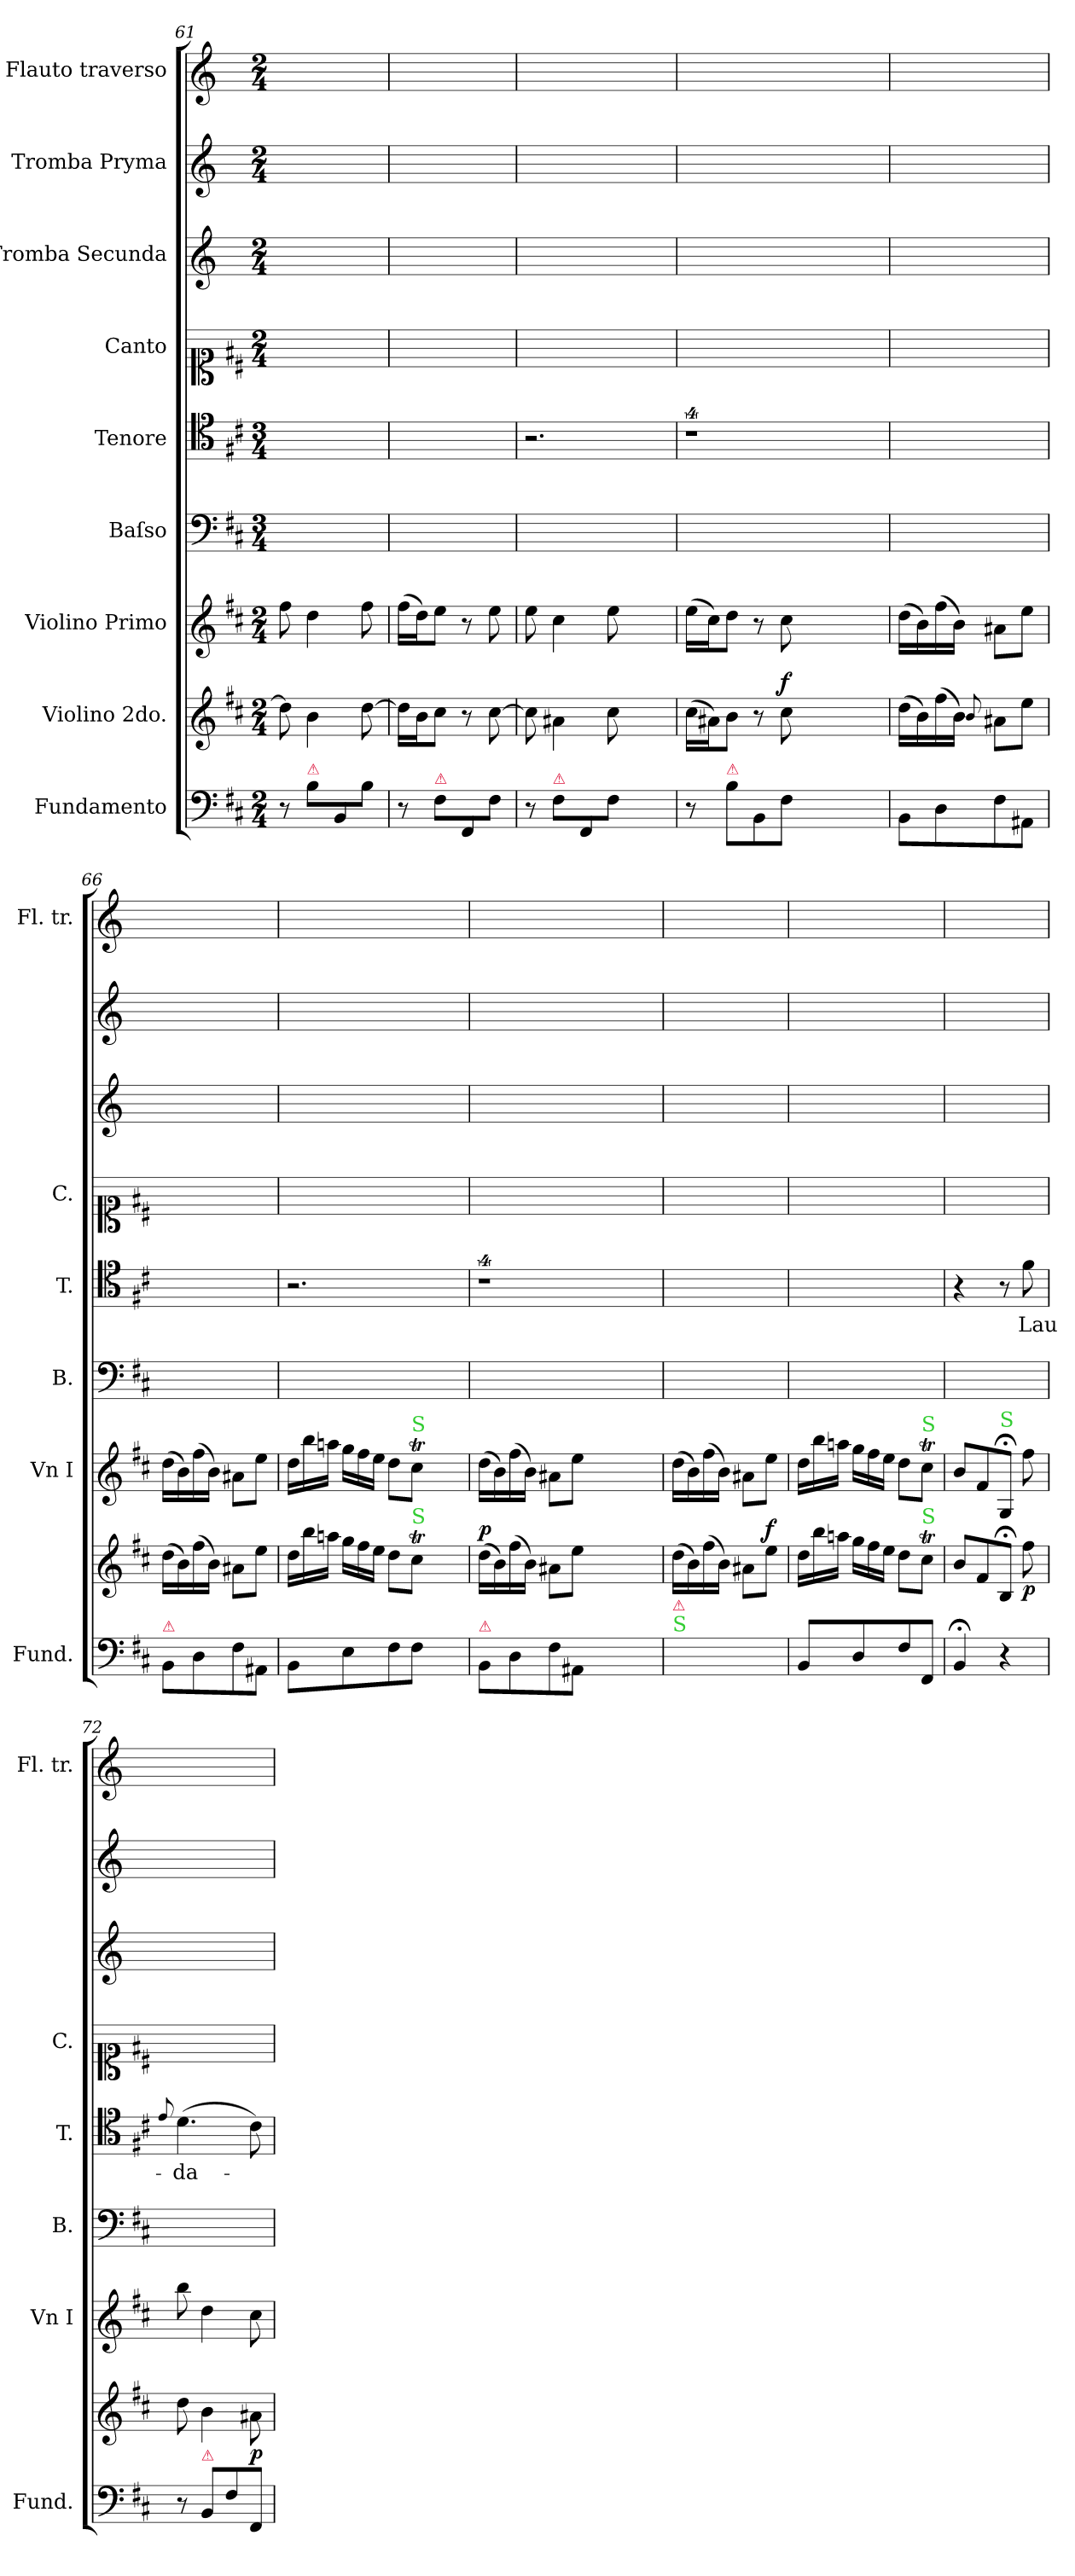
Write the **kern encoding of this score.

**kern	**dynam	**kern	**dynam	**kern	**dynam	**kern	**kern	**text	**kern	**kern	**kern	**kern
*part9	*part9	*part8	*part8	*part7	*part7	*part6	*part5	*part5	*part4	*part3	*part2	*part1
*staff9	*staff9	*staff8	*staff8	*staff7	*staff7	*staff6	*staff5	*staff5	*staff4	*staff3	*staff2	*staff1
*I"Fundamento	*	*I"Violino 2do.	*	*I"Violino Primo	*	*I"Baſso	*I"Tenore	*	*I"Canto	*I"Tromba Secunda	*I"Tromba Pryma	*I"Flauto traverso
*I'Fund.	*	*	*	*I'Vn I	*	*I'B.	*I'T.	*	*I'C.	*	*	*I'Fl. tr.
*clefF4	*	*clefG2	*	*clefG2	*	*clefF4	*clefC4	*	*clefC1	*clefG2	*clefG2	*clefG2
*	*	*	*	*	*	*	*	*	*	*ITrd-1c-2	*ITrd-1c-2	*
*k[f#c#]	*	*k[f#c#]	*	*k[f#c#]	*	*k[f#c#]	*k[f#c#]	*	*k[f#c#]	*k[f#c#]	*k[f#c#]	*k[]
*M2/4	*	*M2/4	*	*M2/4	*	*M3/4	*M3/4	*	*M2/4	*M2/4	*M2/4	*M2/4
=61	=61	=61	=61	=61	=61	=61	=61	=61	=61	=61	=61	=61
8r	.	8dd\]	.	8ff#\	.	2ryy	2ryy	.	2ryy	2ryy	2ryy	2ryy
!LO:TX:a:color=crimson:t=⚠	!	!	!	!	!	!	!	!	!	!	!	!
8B\L	.	4b\	.	4dd\	.	.	.	.	.	.	.	.
8BB/	.	.	.	.	.	.	.	.	.	.	.	.
8B\J	.	[8dd\	.	8ff#\	.	.	.	.	.	.	.	.
=62	=62	=62	=62	=62	=62	=62	=62	=62	=62	=62	=62	=62
8r	.	16dd\LL]	.	(16ff#\LL	.	2ryy	2ryy	.	2ryy	2ryy	2ryy	2ryy
.	.	16b\J	.	16dd\J)	.	.	.	.	.	.	.	.
!LO:TX:a:color=crimson:t=⚠	!	!	!	!	!	!	!	!	!	!	!	!
8F#\L	.	8cc#\J	.	8ee\J	.	.	.	.	.	.	.	.
8FF#/	.	8r	.	8r	.	.	.	.	.	.	.	.
8F#\J	.	[8cc#\	.	8ee\	.	.	.	.	.	.	.	.
=63	=63	=63	=63	=63	=63	=63	=63	=63	=63	=63	=63	=63
8r	.	8cc#\]	.	8ee\	.	2ryy	2.r	.	2ryy	2ryy	2ryy	2ryy
!LO:TX:a:color=crimson:t=⚠	!	!	!	!	!	!	!	!	!	!	!	!
8F#\L	.	4a#X\	.	4cc#\	.	.	.	.	.	.	.	.
8FF#/	.	.	.	.	.	.	.	.	.	.	.	.
8F#\J	.	8cc#\	.	8ee\	.	.	.	.	.	.	.	.
4ryy	.	4ryy	.	4ryy	.	4ryy	.	.	4ryy	4ryy	4ryy	4ryy
=64	=64	=64	=64	=64	=64	=64	=64	=64	=64	=64	=64	=64
8r	.	(16cc#\LL	.	(16ee\LL	.	2ryy	4%5r	.	2ryy	2ryy	2ryy	2ryy
.	.	16a#X\J)	.	16cc#\J)	.	.	.	.	.	.	.	.
!LO:TX:a:color=crimson:t=⚠	!	!	!	!	!	!	!	!	!	!	!	!
8B\L	.	8b\J	.	8dd\J	.	.	.	.	.	.	.	.
!	!LO:DY:a	!	!	!	!	!	!	!	!	!	!	!
8BB/	f&colon	8r	.	8r	.	.	.	.	.	.	.	.
!	!	!	!LO:DY:a	!	!LO:DY:a	!	!	!	!	!	!	!
8F#\J	.	8cc#\	f	8cc#\	for	.	.	.	.	.	.	.
2.ryy	.	2.ryy	.	2.ryy	.	2.ryy	.	.	2.ryy	2.ryy	2.ryy	2.ryy
=65	=65	=65	=65	=65	=65	=65	=65	=65	=65	=65	=65	=65
8BB\L	.	(16dd\LL	.	(16dd\LL	.	2ryy	2ryy	.	2ryy	2ryy	2ryy	2ryy
.	.	16b\)	.	16b\)	.	.	.	.	.	.	.	.
8D\	.	(16ff#\	.	(16ff#\	.	.	.	.	.	.	.	.
.	.	16b\JJ)	.	16b\JJ)	.	.	.	.	.	.	.	.
.	.	8qqb/	.	.	.	.	.	.	.	.	.	.
8F#\	.	8a#X\L	.	8a#X\L	.	.	.	.	.	.	.	.
8AA#X/J	.	8ee\J	.	8ee\J	.	.	.	.	.	.	.	.
=66	=66	=66	=66	=66	=66	=66	=66	=66	=66	=66	=66	=66
!LO:TX:a:color=crimson:t=⚠	!	!	!	!	!	!	!	!	!	!	!	!
8BB\L	.	(16dd\LL	.	(16dd\LL	.	2ryy	2ryy	.	2ryy	2ryy	2ryy	2ryy
.	.	16b\)	.	16b\)	.	.	.	.	.	.	.	.
8D\	.	(16ff#\	.	(16ff#\	.	.	.	.	.	.	.	.
.	.	16b\JJ)	.	16b\JJ)	.	.	.	.	.	.	.	.
8F#\	.	8a#X\L	.	8a#X\L	.	.	.	.	.	.	.	.
8AA#X/J	.	8ee\J	.	8ee\J	.	.	.	.	.	.	.	.
=67	=67	=67	=67	=67	=67	=67	=67	=67	=67	=67	=67	=67
*	*	*Xtuplet	*	*Xtuplet	*	*	*	*	*	*	*	*
8BB\L	.	24dd\LL	.	24dd\LL	.	2ryy	2.r	.	2ryy	2ryy	2ryy	2ryy
.	.	24bb\	.	24bb\	.	.	.	.	.	.	.	.
.	.	24aan\JJ	.	24aan\JJ	.	.	.	.	.	.	.	.
8E\	.	24gg\LL	.	24gg\LL	.	.	.	.	.	.	.	.
.	.	24ff#\	.	24ff#\	.	.	.	.	.	.	.	.
.	.	24ee\JJ	.	24ee\JJ	.	.	.	.	.	.	.	.
8F#\	.	8dd\L	.	8dd\L	.	.	.	.	.	.	.	.
!	!	!	!	!LO:TX:a:color=limegreen:t=S	!	!	!	!	!	!	!	!
!	!	!LO:TX:a:color=limegreen:t=S	!	!	!	!	!	!	!	!	!	!
8F#\J	.	8cc#t\J	.	8cc#t\J	.	.	.	.	.	.	.	.
4ryy	.	4ryy	.	4ryy	.	4ryy	.	.	4ryy	4ryy	4ryy	4ryy
=68	=68	=68	=68	=68	=68	=68	=68	=68	=68	=68	=68	=68
!LO:TX:a:color=crimson:t=⚠	!	!	!	!	!	!	!	!	!	!	!	!
!	!LO:DY:a	!	!LO:DY:a	!	!	!	!	!	!	!	!	!
8BB\L	p&colon;	(16dd\LL	p	(16dd\LL	.	2ryy	4%5r	.	2ryy	2ryy	2ryy	2ryy
.	.	16b\)	.	16b\)	.	.	.	.	.	.	.	.
8D\	.	(16ff#\	.	(16ff#\	.	.	.	.	.	.	.	.
.	.	16b\JJ)	.	16b\JJ)	.	.	.	.	.	.	.	.
8F#\	.	8a#X\L	.	8a#X\L	.	.	.	.	.	.	.	.
!	!	!	!	!	!LO:DY:a	!	!	!	!	!	!	!
8AA#X/J	.	8ee\J	.	8ee\J	for	.	.	.	.	.	.	.
2.ryy	.	2.ryy	.	2.ryy	.	2.ryy	.	.	2.ryy	2.ryy	2.ryy	2.ryy
=69	=69	=69	=69	=69	=69	=69	=69	=69	=69	=69	=69	=69
!LO:TX:a:color=limegreen:t=S	!	!	!	!	!	!	!	!	!	!	!	!
!LO:TX:a:color=crimson:t=⚠	!	!	!	!	!	!	!	!	!	!	!	!
8BB\Lyy	.	(16dd\LL	.	(16dd\LL	.	2ryy	2ryy	.	2ryy	2ryy	2ryy	2ryy
.	.	16b\)	.	16b\)	.	.	.	.	.	.	.	.
8D\yy	.	(16ff#\	.	(16ff#\	.	.	.	.	.	.	.	.
.	.	16b\JJ)	.	16b\JJ)	.	.	.	.	.	.	.	.
8F#\yy	.	8a#X\L	.	8a#X\L	.	.	.	.	.	.	.	.
!	!	!	!LO:DY:a	!	!	!	!	!	!	!	!	!
8AA#X/Jyy	.	8ee\J	f	8ee\J	.	.	.	.	.	.	.	.
=70	=70	=70	=70	=70	=70	=70	=70	=70	=70	=70	=70	=70
!	!LO:DY:a	!	!	!	!	!	!	!	!	!	!	!
8BB/L	f&colon;	24dd\LL	.	24dd\LL	.	2ryy	2ryy	.	2ryy	2ryy	2ryy	2ryy
.	.	24bb\	.	24bb\	.	.	.	.	.	.	.	.
.	.	24aan\JJ	.	24aan\JJ	.	.	.	.	.	.	.	.
8D/	.	24gg\LL	.	24gg\LL	.	.	.	.	.	.	.	.
.	.	24ff#\	.	24ff#\	.	.	.	.	.	.	.	.
.	.	24ee\JJ	.	24ee\JJ	.	.	.	.	.	.	.	.
8F#/	.	8dd\L	.	8dd\L	.	.	.	.	.	.	.	.
!	!	!	!	!LO:TX:a:color=limegreen:t=S	!	!	!	!	!	!	!	!
!	!	!LO:TX:a:color=limegreen:t=S	!	!	!	!	!	!	!	!	!	!
8FF#/J	.	8cc#t\J	.	8cc#t\J	.	.	.	.	.	.	.	.
=71	=71	=71	=71	=71	=71	=71	=71	=71	=71	=71	=71	=71
4BB;<;/	.	8b/L	.	8b/L	.	2ryy	4r	.	2ryy	2ryy	2ryy	2ryy
.	.	8f#/	.	8f#/	.	.	.	.	.	.	.	.
!	!	!	!	!LO:TX:a:color=limegreen:t=S	!	!	!	!	!	!	!	!
4r	.	8B;<;/J	.	8G;<;/J	.	.	8r	.	.	.	.	.
.	.	8ff#\	p	8ff#\	.	.	8f#\	Lau-	.	.	.	.
=72	=72	=72	=72	=72	=72	=72	=72	=72	=72	=72	=72	=72
.	.	.	.	.	.	.	8qqe/	.	.	.	.	.
!	!	!	!	!	!LO:DY:a	!	!	!	!	!	!	!
8r	.	8dd\	.	8bb\	pia	2ryy	(4.d\	-da-	2ryy	2ryy	2ryy	2ryy
!LO:TX:a:color=crimson:t=⚠	!	!	!	!	!	!	!	!	!	!	!	!
8BB/L	.	4b\	.	4dd\	.	.	.	.	.	.	.	.
8F#\	.	.	.	.	.	.	.	.	.	.	.	.
!	!LO:DY:a	!	!	!	!	!	!	!	!	!	!	!
8FF#/J	p	8a#X\	.	8cc#\	.	.	8c#\)	.	.	.	.	.
=	=	=	=	=	=	=	=	=	=	=	=	=
*-	*-	*-	*-	*-	*-	*-	*-	*-	*-	*-	*-	*-
